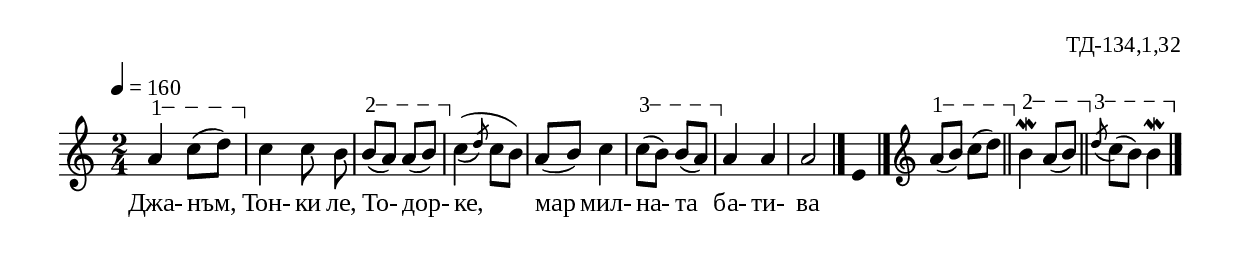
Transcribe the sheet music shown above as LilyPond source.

%{
TD_134_1_32
%}

\include "td-preamble.ly"

\score {
\relative c'' {
 \tempo 4 = 160
  \time 2/4
  \phrasingSlurDown
\varA  
 a4\startTextSpan c8([ d\stopTextSpan]) | 
 c4 c8\noBeam b | 
\varB 
 b8\startTextSpan([ a]) a8([ b\stopTextSpan]) | 
 \afterGrace c4\(( { \stdB d8\) \stdE } c8[ b]) | 
a8([ b]) c4 | 
\varC
c8\startTextSpan([ b]) b8([ a\stopTextSpan]) | 
a4 a | a2
 \bar "|." 
 s4 \fixB e \fixC
 \bar "|." 
\endm
\varA  
 a8\startTextSpan[( b)] c([ d\stopTextSpan]) \bar "||"
\varB 
 b4\startTextSpan\mordent a8([ b\stopTextSpan]) \bar "||" 
\varC
\acciaccatura d8\startTextSpan c([ b]) b4\stopTextSpan\mordent
 \bar "|."  
}
\addlyrics { Джа- нъм, Тон- ки ле, То- дор- ке, мар мил- на- та ба- ти- ва }
%
\layout {
  indent = #0
  line-width = 190\mm
  ragged-right=##f
}
%
\midi { 
	\context {
		\Score
		tempoWholesPerMinute = #(ly:make-moment 160 4)
		}
	}
}
%
\header{
  opus = "ТД-134,1,32"
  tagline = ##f
}


